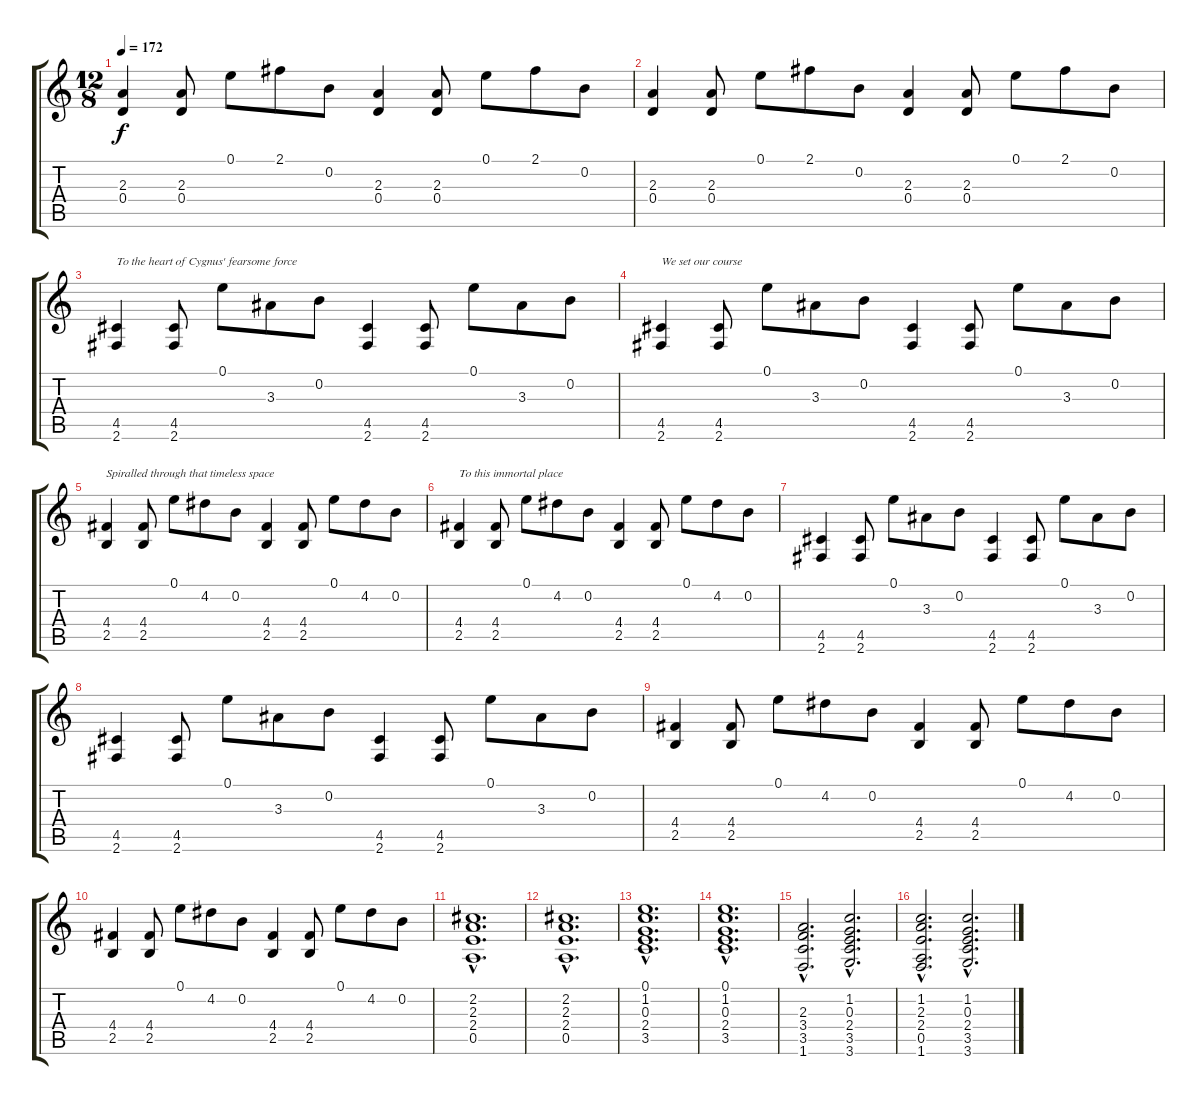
\track "" {instrument overdrivenguitar}
\staff {score tabs}
\tuning (E4 B3 G3 D3 A2 E2) {hide}
\ts (12 8)
\tempo 172
\clef g2
\ks c
(2.3 0.4).4{dy f} (2.3 0.4).8 0.1.8 2.1.8 0.2.8 (2.3 0.4).4 (2.3 0.4).8 0.1.8 2.1.8 0.2.8 |
(2.3 0.4).4 (2.3 0.4).8 0.1.8 2.1.8 0.2.8 (2.3 0.4).4 (2.3 0.4).8 0.1.8 2.1.8 0.2.8 |
(4.5 2.6).4{txt "To the heart of Cygnus' fearsome force"} (4.5 2.6).8 0.1.8 3.3.8 0.2.8 (4.5 2.6).4 (4.5 2.6).8 0.1.8 3.3.8 0.2.8 |
(4.5 2.6).4{txt "We set our course"} (4.5 2.6).8 0.1.8 3.3.8 0.2.8 (4.5 2.6).4 (4.5 2.6).8 0.1.8 3.3.8 0.2.8 |
(4.4 2.5).4{txt "Spiralled through that timeless space"} (4.4 2.5).8 0.1.8 4.2.8 0.2.8 (4.4 2.5).4 (4.4 2.5).8 0.1.8 4.2.8 0.2.8 |
(4.4 2.5).4{txt "To this immortal place "} (4.4 2.5).8 0.1.8 4.2.8 0.2.8 (4.4 2.5).4 (4.4 2.5).8 0.1.8 4.2.8 0.2.8 |
(4.5 2.6).4 (4.5 2.6).8 0.1.8 3.3.8 0.2.8 (4.5 2.6).4 (4.5 2.6).8 0.1.8 3.3.8 0.2.8 |
(4.5 2.6).4 (4.5 2.6).8 0.1.8 3.3.8 0.2.8 (4.5 2.6).4 (4.5 2.6).8 0.1.8 3.3.8 0.2.8 |
(4.4 2.5).4 (4.4 2.5).8 0.1.8 4.2.8 0.2.8 (4.4 2.5).4 (4.4 2.5).8 0.1.8 4.2.8 0.2.8 |
(4.4 2.5).4 (4.4 2.5).8 0.1.8 4.2.8 0.2.8 (4.4 2.5).4 (4.4 2.5).8 0.1.8 4.2.8 0.2.8 |
(2.2{hac} 2.3{hac} 2.4{hac} 0.5{hac}).1{d} |
(2.2{hac} 2.3{hac} 2.4{hac} 0.5{hac}).1{d} |
(0.1{hac} 1.2{hac} 0.3{hac} 2.4{hac} 3.5{hac}).1{d} |
(0.1{hac} 1.2{hac} 0.3{hac} 2.4{hac} 3.5{hac}).1{d} |
(2.3{hac} 3.4{hac} 3.5{hac} 1.6{hac}).2{d} (1.2{hac} 0.3{hac} 2.4{hac} 3.5{hac} 3.6{hac}).2{d} |
(1.2{hac} 2.3{hac} 2.4{hac} 0.5{hac} 1.6{hac}).2{d} (1.2{hac} 0.3{hac} 2.4{hac} 3.5{hac} 3.6{hac}).2{d}
